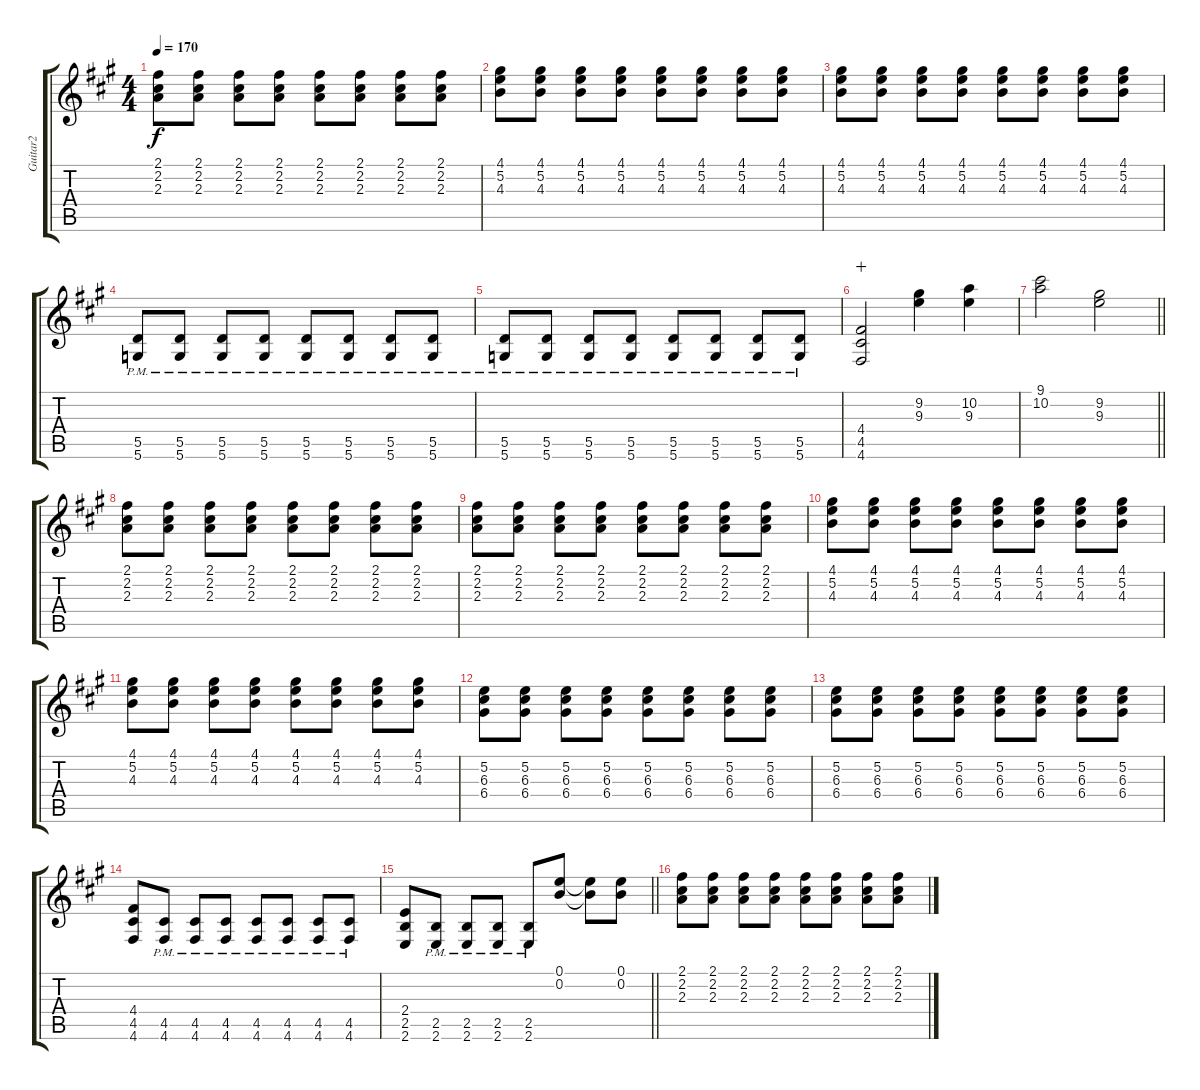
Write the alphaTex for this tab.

\track ("Guitar2" "Guitar2") {instrument distortionguitar}
\staff {score tabs}
\tuning (E4 B3 G3 D3 A2 D2) {hide}
\ts (4 4)
\tempo 170
\clef g2
\ks f#minor
(2.1 2.2 2.3).8{dy f} (2.1 2.2 2.3).8 (2.1 2.2 2.3).8 (2.1 2.2 2.3).8 (2.1 2.2 2.3).8 (2.1 2.2 2.3).8 (2.1 2.2 2.3).8 (2.1 2.2 2.3).8 |
(4.1 5.2 4.3).8 (4.1 5.2 4.3).8 (4.1 5.2 4.3).8 (4.1 5.2 4.3).8 (4.1 5.2 4.3).8 (4.1 5.2 4.3).8 (4.1 5.2 4.3).8 (4.1 5.2 4.3).8 |
(4.1 5.2 4.3).8 (4.1 5.2 4.3).8 (4.1 5.2 4.3).8 (4.1 5.2 4.3).8 (4.1 5.2 4.3).8 (4.1 5.2 4.3).8 (4.1 5.2 4.3).8 (4.1 5.2 4.3).8 |
(5.5{pm} 5.6{pm}).8 (5.5{pm} 5.6{pm}).8 (5.5{pm} 5.6{pm}).8 (5.5{pm} 5.6{pm}).8 (5.5{pm} 5.6{pm}).8 (5.5{pm} 5.6{pm}).8 (5.5{pm} 5.6{pm}).8 (5.5{pm} 5.6{pm}).8 |
(5.5{pm} 5.6{pm}).8 (5.5{pm} 5.6{pm}).8 (5.5{pm} 5.6{pm}).8 (5.5{pm} 5.6{pm}).8 (5.5{pm} 5.6{pm}).8 (5.5{pm} 5.6{pm}).8 (5.5{pm} 5.6{pm}).8 (5.5{pm} 5.6{pm}).8 |
(4.4 4.5 4.6).2{wahc} (9.2 9.3).4 (10.2 9.3).4 |
\barLineRight lightlight
(9.1 10.2).2 (9.2 9.3).2 |
(2.1 2.2 2.3).8 (2.1 2.2 2.3).8 (2.1 2.2 2.3).8 (2.1 2.2 2.3).8 (2.1 2.2 2.3).8 (2.1 2.2 2.3).8 (2.1 2.2 2.3).8 (2.1 2.2 2.3).8 |
(2.1 2.2 2.3).8 (2.1 2.2 2.3).8 (2.1 2.2 2.3).8 (2.1 2.2 2.3).8 (2.1 2.2 2.3).8 (2.1 2.2 2.3).8 (2.1 2.2 2.3).8 (2.1 2.2 2.3).8 |
(4.1 5.2 4.3).8 (4.1 5.2 4.3).8 (4.1 5.2 4.3).8 (4.1 5.2 4.3).8 (4.1 5.2 4.3).8 (4.1 5.2 4.3).8 (4.1 5.2 4.3).8 (4.1 5.2 4.3).8 |
(4.1 5.2 4.3).8 (4.1 5.2 4.3).8 (4.1 5.2 4.3).8 (4.1 5.2 4.3).8 (4.1 5.2 4.3).8 (4.1 5.2 4.3).8 (4.1 5.2 4.3).8 (4.1 5.2 4.3).8 |
(5.2 6.3 6.4).8 (5.2 6.3 6.4).8 (5.2 6.3 6.4).8 (5.2 6.3 6.4).8 (5.2 6.3 6.4).8 (5.2 6.3 6.4).8 (5.2 6.3 6.4).8 (5.2 6.3 6.4).8 |
(5.2 6.3 6.4).8 (5.2 6.3 6.4).8 (5.2 6.3 6.4).8 (5.2 6.3 6.4).8 (5.2 6.3 6.4).8 (5.2 6.3 6.4).8 (5.2 6.3 6.4).8 (5.2 6.3 6.4).8 |
(4.4 4.5 4.6).8 (4.5{pm} 4.6{pm}).8 (4.5{pm} 4.6{pm}).8 (4.5{pm} 4.6{pm}).8 (4.5{pm} 4.6{pm}).8 (4.5{pm} 4.6{pm}).8 (4.5{pm} 4.6{pm}).8 (4.5{pm} 4.6{pm}).8 |
\barLineRight lightlight
(2.4 2.5 2.6).8 (2.5{pm} 2.6{pm}).8 (2.5{pm} 2.6{pm}).8 (2.5{pm} 2.6{pm}).8 (2.5{pm} 2.6{pm}).8 (0.1 0.2).8 (0.1{t} 0.2{t}).8 (0.1 0.2).8 |
(2.1 2.2 2.3).8 (2.1 2.2 2.3).8 (2.1 2.2 2.3).8 (2.1 2.2 2.3).8 (2.1 2.2 2.3).8 (2.1 2.2 2.3).8 (2.1 2.2 2.3).8 (2.1 2.2 2.3).8
